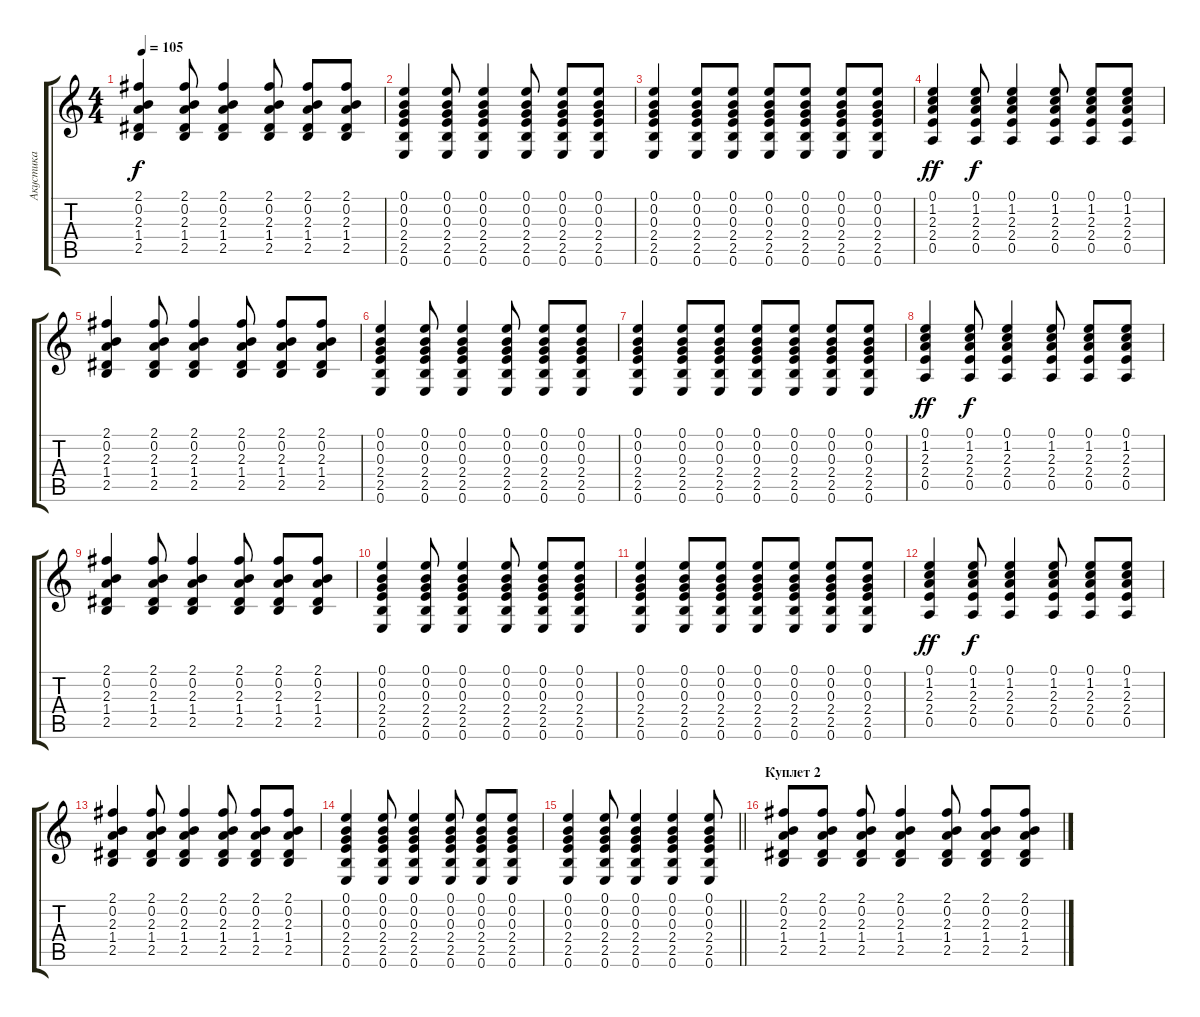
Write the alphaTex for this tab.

\track ("Акустика" "Акустика") {instrument acousticguitarsteel}
\staff {score tabs}
\tuning (E4 B3 G3 D3 A2 E2) {hide}
\ts (4 4)
\tempo 105
\clef g2
\ks c
(2.1 0.2 2.3 1.4 2.5).4{dy f} (2.1 0.2 2.3 1.4 2.5).8 (2.1 0.2 2.3 1.4 2.5).4 (2.1 0.2 2.3 1.4 2.5).8 (2.1 0.2 2.3 1.4 2.5).8 (2.1 0.2 2.3 1.4 2.5).8 |
(0.1 0.2 0.3 2.4 2.5 0.6).4 (0.1 0.2 0.3 2.4 2.5 0.6).8 (0.1 0.2 0.3 2.4 2.5 0.6).4 (0.1 0.2 0.3 2.4 2.5 0.6).8 (0.1 0.2 0.3 2.4 2.5 0.6).8 (0.1 0.2 0.3 2.4 2.5 0.6).8 |
(0.1 0.2 0.3 2.4 2.5 0.6).4 (0.1 0.2 0.3 2.4 2.5 0.6).8 (0.1 0.2 0.3 2.4 2.5 0.6).8 (0.1 0.2 0.3 2.4 2.5 0.6).8 (0.1 0.2 0.3 2.4 2.5 0.6).8 (0.1 0.2 0.3 2.4 2.5 0.6).8 (0.1 0.2 0.3 2.4 2.5 0.6).8 |
(0.1 1.2 2.3 2.4 0.5).4{dy ff} (0.1 1.2 2.3 2.4 0.5).8{dy f} (0.1 1.2 2.3 2.4 0.5).4 (0.1 1.2 2.3 2.4 0.5).8 (0.1 1.2 2.3 2.4 0.5).8 (0.1 1.2 2.3 2.4 0.5).8 |
(2.1 0.2 2.3 1.4 2.5).4 (2.1 0.2 2.3 1.4 2.5).8 (2.1 0.2 2.3 1.4 2.5).4 (2.1 0.2 2.3 1.4 2.5).8 (2.1 0.2 2.3 1.4 2.5).8 (2.1 0.2 2.3 1.4 2.5).8 |
(0.1 0.2 0.3 2.4 2.5 0.6).4 (0.1 0.2 0.3 2.4 2.5 0.6).8 (0.1 0.2 0.3 2.4 2.5 0.6).4 (0.1 0.2 0.3 2.4 2.5 0.6).8 (0.1 0.2 0.3 2.4 2.5 0.6).8 (0.1 0.2 0.3 2.4 2.5 0.6).8 |
(0.1 0.2 0.3 2.4 2.5 0.6).4 (0.1 0.2 0.3 2.4 2.5 0.6).8 (0.1 0.2 0.3 2.4 2.5 0.6).8 (0.1 0.2 0.3 2.4 2.5 0.6).8 (0.1 0.2 0.3 2.4 2.5 0.6).8 (0.1 0.2 0.3 2.4 2.5 0.6).8 (0.1 0.2 0.3 2.4 2.5 0.6).8 |
(0.1 1.2 2.3 2.4 0.5).4{dy ff} (0.1 1.2 2.3 2.4 0.5).8{dy f} (0.1 1.2 2.3 2.4 0.5).4 (0.1 1.2 2.3 2.4 0.5).8 (0.1 1.2 2.3 2.4 0.5).8 (0.1 1.2 2.3 2.4 0.5).8 |
(2.1 0.2 2.3 1.4 2.5).4 (2.1 0.2 2.3 1.4 2.5).8 (2.1 0.2 2.3 1.4 2.5).4 (2.1 0.2 2.3 1.4 2.5).8 (2.1 0.2 2.3 1.4 2.5).8 (2.1 0.2 2.3 1.4 2.5).8 |
(0.1 0.2 0.3 2.4 2.5 0.6).4 (0.1 0.2 0.3 2.4 2.5 0.6).8 (0.1 0.2 0.3 2.4 2.5 0.6).4 (0.1 0.2 0.3 2.4 2.5 0.6).8 (0.1 0.2 0.3 2.4 2.5 0.6).8 (0.1 0.2 0.3 2.4 2.5 0.6).8 |
(0.1 0.2 0.3 2.4 2.5 0.6).4 (0.1 0.2 0.3 2.4 2.5 0.6).8 (0.1 0.2 0.3 2.4 2.5 0.6).8 (0.1 0.2 0.3 2.4 2.5 0.6).8 (0.1 0.2 0.3 2.4 2.5 0.6).8 (0.1 0.2 0.3 2.4 2.5 0.6).8 (0.1 0.2 0.3 2.4 2.5 0.6).8 |
(0.1 1.2 2.3 2.4 0.5).4{dy ff} (0.1 1.2 2.3 2.4 0.5).8{dy f} (0.1 1.2 2.3 2.4 0.5).4 (0.1 1.2 2.3 2.4 0.5).8 (0.1 1.2 2.3 2.4 0.5).8 (0.1 1.2 2.3 2.4 0.5).8 |
(2.1 0.2 2.3 1.4 2.5).4 (2.1 0.2 2.3 1.4 2.5).8 (2.1 0.2 2.3 1.4 2.5).4 (2.1 0.2 2.3 1.4 2.5).8 (2.1 0.2 2.3 1.4 2.5).8 (2.1 0.2 2.3 1.4 2.5).8 |
(0.1 0.2 0.3 2.4 2.5 0.6).4 (0.1 0.2 0.3 2.4 2.5 0.6).8 (0.1 0.2 0.3 2.4 2.5 0.6).4 (0.1 0.2 0.3 2.4 2.5 0.6).8 (0.1 0.2 0.3 2.4 2.5 0.6).8 (0.1 0.2 0.3 2.4 2.5 0.6).8 |
\barLineRight lightlight
(0.1 0.2 0.3 2.4 2.5 0.6).4 (0.1 0.2 0.3 2.4 2.5 0.6).8 (0.1 0.2 0.3 2.4 2.5 0.6).4 (0.1 0.2 0.3 2.4 2.5 0.6).4 (0.1 0.2 0.3 2.4 2.5 0.6).8 |
\section ("" "Куплет 2")
(2.1 0.2 2.3 1.4 2.5).8 (2.1 0.2 2.3 1.4 2.5).8 (2.1 0.2 2.3 1.4 2.5).8 (2.1 0.2 2.3 1.4 2.5).4 (2.1 0.2 2.3 1.4 2.5).8 (2.1 0.2 2.3 1.4 2.5).8 (2.1 0.2 2.3 1.4 2.5).8
